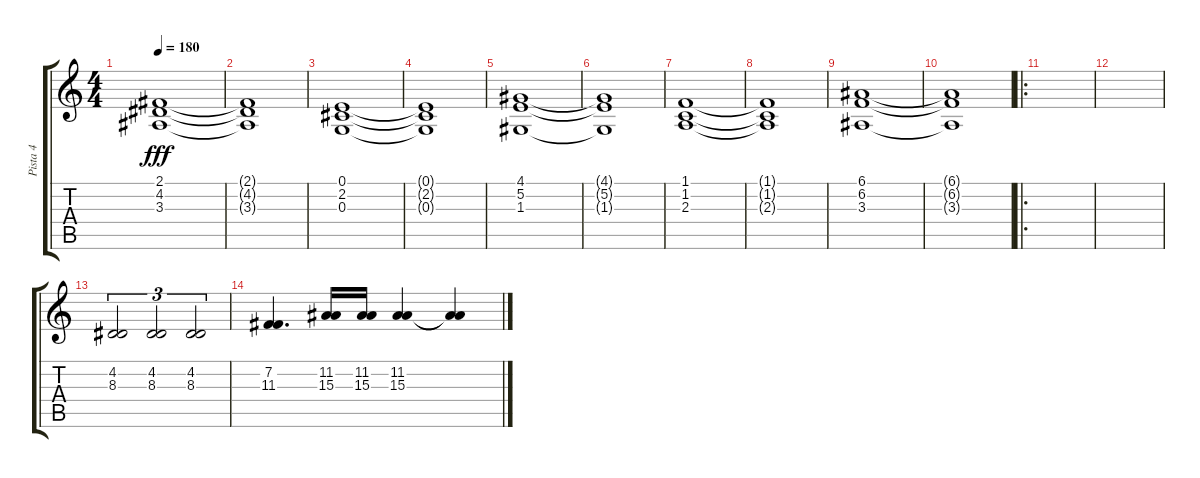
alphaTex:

\track ("Pista 4" "Pista 4") {instrument timpani}
\staff {score tabs}
\tuning (E4 B3 G3 D3 A2 E2) {hide}
\ts (4 4)
\tempo 180
\clef g2
\ks c
(2.1 4.2 3.3).1{dy fff} |
(2.1{t} 4.2{t} 3.3{t}).1 |
(0.1 2.2 0.3).1 |
(0.1{t} 2.2{t} 0.3{t}).1 |
(4.1 5.2 1.3).1 |
(4.1{t} 5.2{t} 1.3{t}).1 |
(1.1 1.2 2.3).1 |
(1.1{t} 1.2{t} 2.3{t}).1 |
(6.1 6.2 3.3).1 |
(6.1{t} 6.2{t} 3.3{t}).1 |
\ro
|
|
(4.2 8.3).2{tu (3 2) volume 16 balance 0 instrument brasssection} (4.2 8.3).2{tu (3 2)} (4.2 8.3).2{tu (3 2)} |
(7.2 11.3).4{d} (11.2 15.3).16 (11.2 15.3).16 (11.2 15.3).4 (11.2{t} 15.3{t}).4
